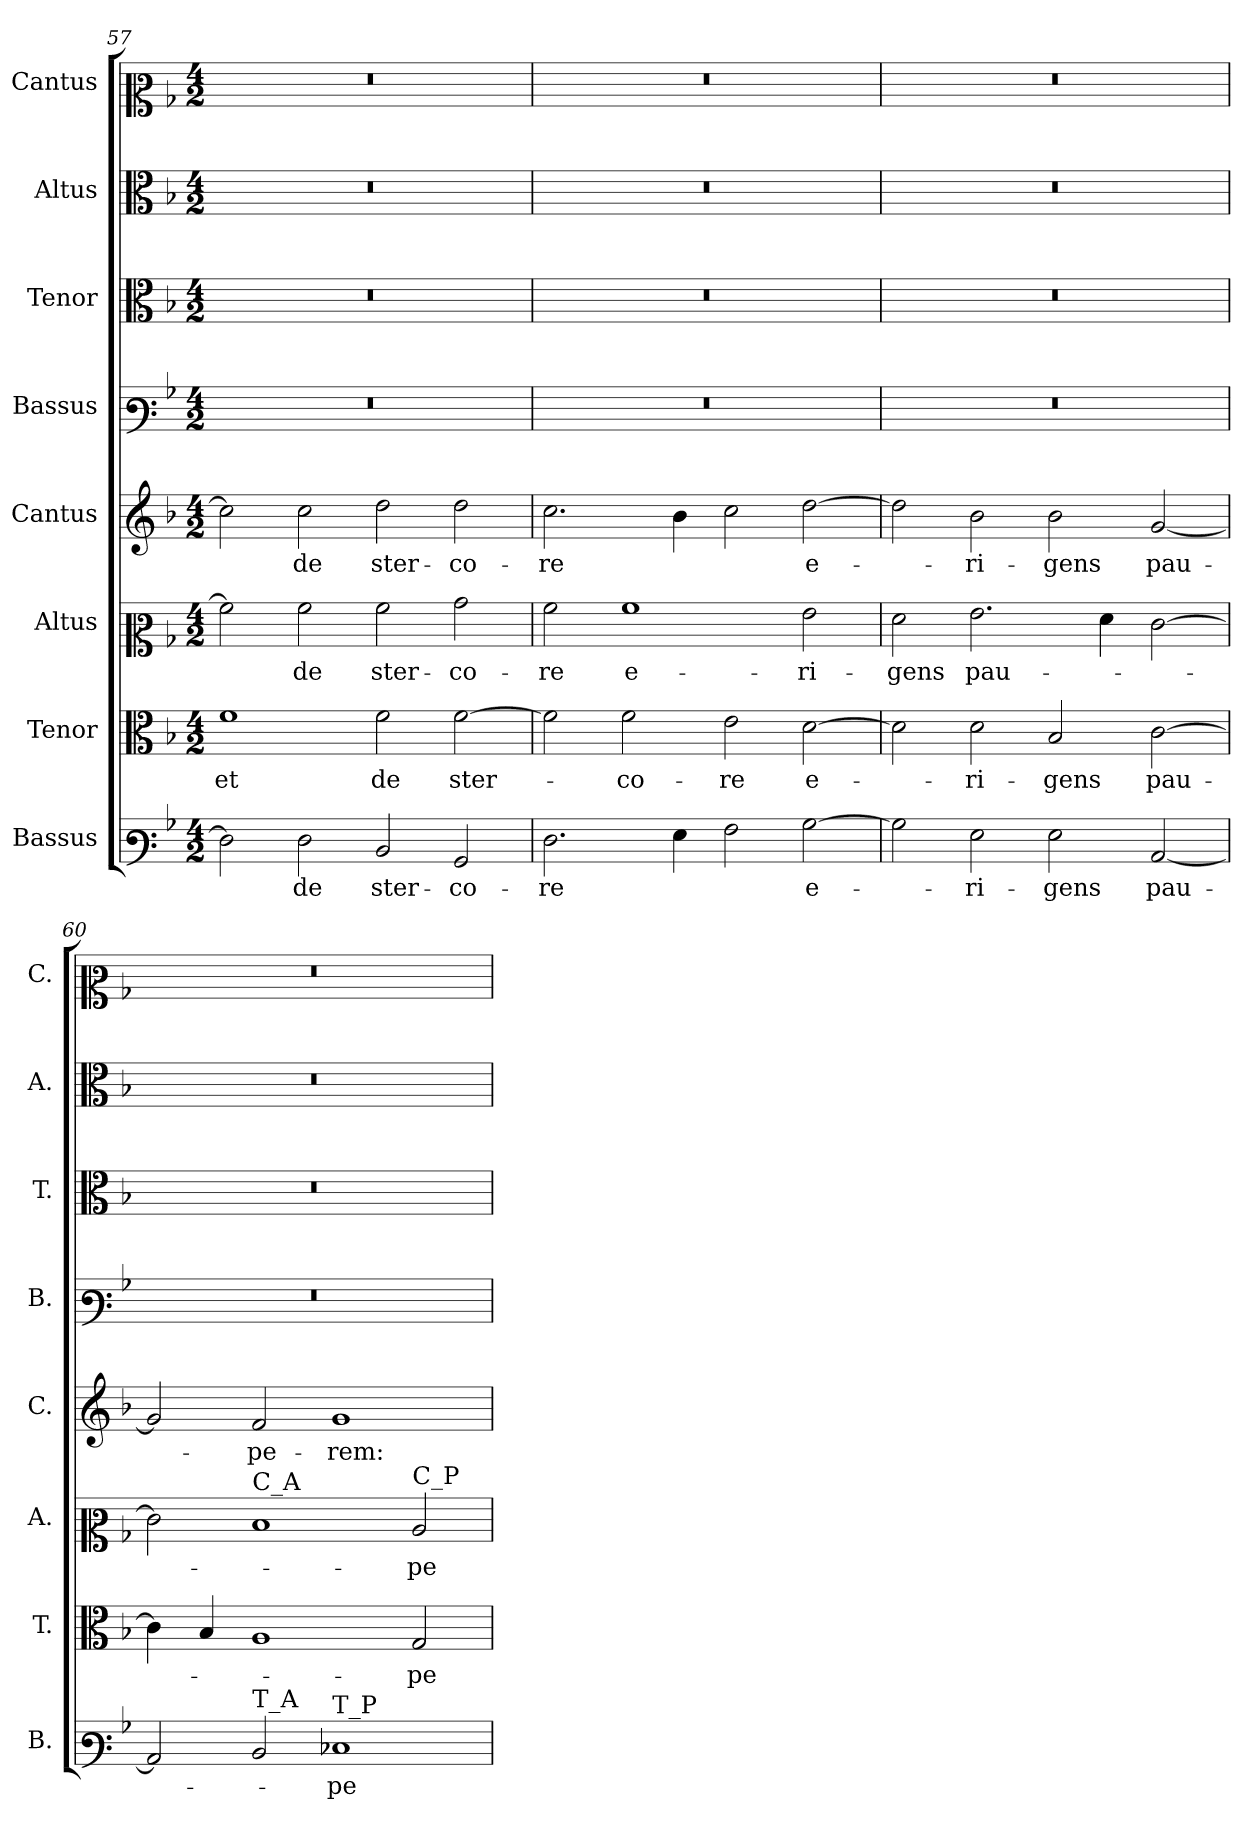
**kern	**text	**kern	**text	**kern	**text	**kern	**text	**kern	**kern	**kern	**kern
*part8	*part8	*part7	*part7	*part6	*part6	*part5	*part5	*part4	*part3	*part2	*part1
*staff8	*staff8	*staff7	*staff7	*staff6	*staff6	*staff5	*staff5	*staff4	*staff3	*staff2	*staff1
*I"Bassus	*	*I"Tenor	*	*I"Altus	*	*I"Cantus	*	*I"Bassus	*I"Tenor	*I"Altus	*I"Cantus
*I'B.	*	*I'T.	*	*I'A.	*	*I'C.	*	*I'B.	*I'T.	*I'A.	*I'C.
*clefF3	*	*clefC3	*	*clefC2	*	*clefG2	*	*clefF3	*clefC3	*clefC3	*clefC2
*k[b-]	*	*k[b-]	*	*k[b-]	*	*k[b-]	*	*k[b-]	*k[b-]	*k[b-]	*k[b-]
*M4/2	*	*M4/2	*	*M4/2	*	*M4/2	*	*M4/2	*M4/2	*M4/2	*M4/2
=57	=57	=57	=57	=57	=57	=57	=57	=57	=57	=57	=57
!	!	!	!	!	!	!	!	!LO:N:vis=1	!LO:N:vis=1	!LO:N:vis=1	!LO:N:vis=1
2F\]	.	1f	et	2a\]	.	2cc\]	.	0r	0r	0r	0r
2F\	de	.	.	2a\	de	2cc\	de	.	.	.	.
2D/	ster-	2f\	de	2a\	ster-	2dd\	ster-	.	.	.	.
2BB-/	-co-	[2f\	ster-	2b-\	-co-	2dd\	-co-	.	.	.	.
=58	=58	=58	=58	=58	=58	=58	=58	=58	=58	=58	=58
!	!	!	!	!	!	!	!	!LO:N:vis=1	!LO:N:vis=1	!LO:N:vis=1	!LO:N:vis=1
2.F\	-re	2f\]	.	2a\	-re	2.cc\	-re	0r	0r	0r	0r
.	.	2f\	-co-	1a	e-	.	.	.	.	.	.
4G\	.	.	.	.	.	4b-\	.	.	.	.	.
2A\	.	2e\	-re	.	.	2cc\	.	.	.	.	.
[2B-\	e-	[2d\	e-	2g\	-ri-	[2dd\	e-	.	.	.	.
=59	=59	=59	=59	=59	=59	=59	=59	=59	=59	=59	=59
!	!	!	!	!	!	!	!	!LO:N:vis=1	!LO:N:vis=1	!LO:N:vis=1	!LO:N:vis=1
2B-\]	.	2d\]	.	2f\	-gens	2dd\]	.	0r	0r	0r	0r
2G\	-ri-	2d\	-ri-	2.g\	pau-	2b-\	-ri-	.	.	.	.
2G\	-gens	2B-/	-gens	.	.	2b-\	-gens	.	.	.	.
.	.	.	.	4f\	.	.	.	.	.	.	.
[2C/	pau-	[2c\	pau-	[2e\	.	[2g/	pau-	.	.	.	.
=60	=60	=60	=60	=60	=60	=60	=60	=60	=60	=60	=60
!	!	!	!	!	!	!	!	!LO:N:vis=1	!LO:N:vis=1	!LO:N:vis=1	!LO:N:vis=1
2C/]	.	4c\]	.	2e\]	.	2g/]	.	0r	0r	0r	0r
.	.	4B-/	.	.	.	.	.	.	.	.	.
!	!	!	!	!LO:TX:a:t=C_A	!	!	!	!	!	!	!
!LO:TX:a:t=T_A	!	!	!	!	!	!	!	!	!	!	!
2D/	.	1A	.	1d	.	2f/	-pe-	.	.	.	.
!LO:TX:a:t=T_P	!	!	!	!	!	!	!	!	!	!	!
1E-X	-pe-	.	.	.	.	1g	-rem:	.	.	.	.
!	!	!	!	!LO:TX:a:t=C_P	!	!	!	!	!	!	!
.	.	2G/	-pe-	2c/	-pe-	.	.	.	.	.	.
=	=	=	=	=	=	=	=	=	=	=	=
*-	*-	*-	*-	*-	*-	*-	*-	*-	*-	*-	*-
